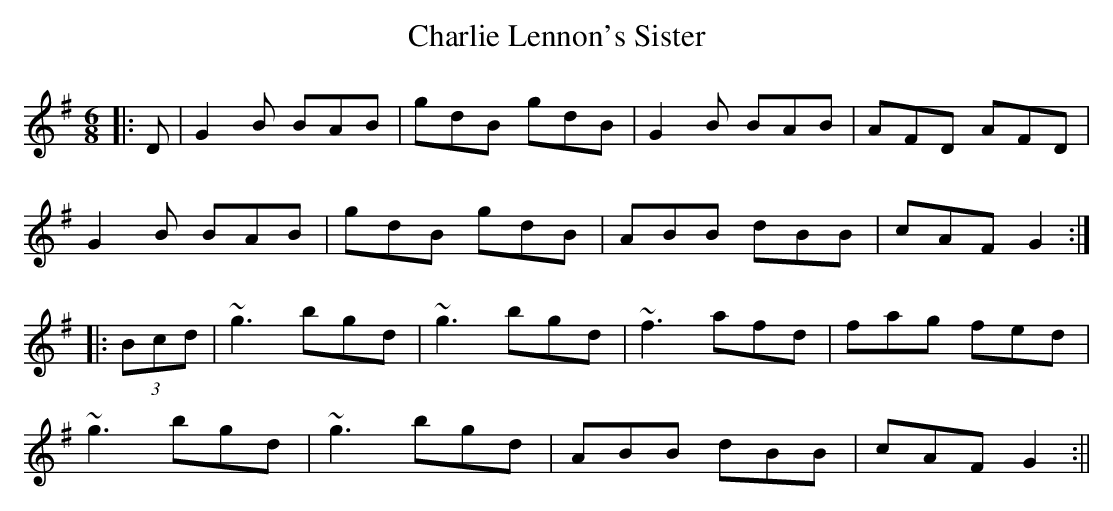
X:1
T:Charlie Lennon's Sister
M:6/8
L:1/8
K:G
||:D|G2 B BAB| gdB gdB|G2 B BAB|AFD AFD|
G2 B BAB|gdB gdB|ABB dBB|cAF G2 :|
|:(3Bcd| ~g3 bgd|~g3 bgd|~f3 afd|fag fed|
~g3 bgd|~g3 bgd|ABB dBB|cAF G2 :||
